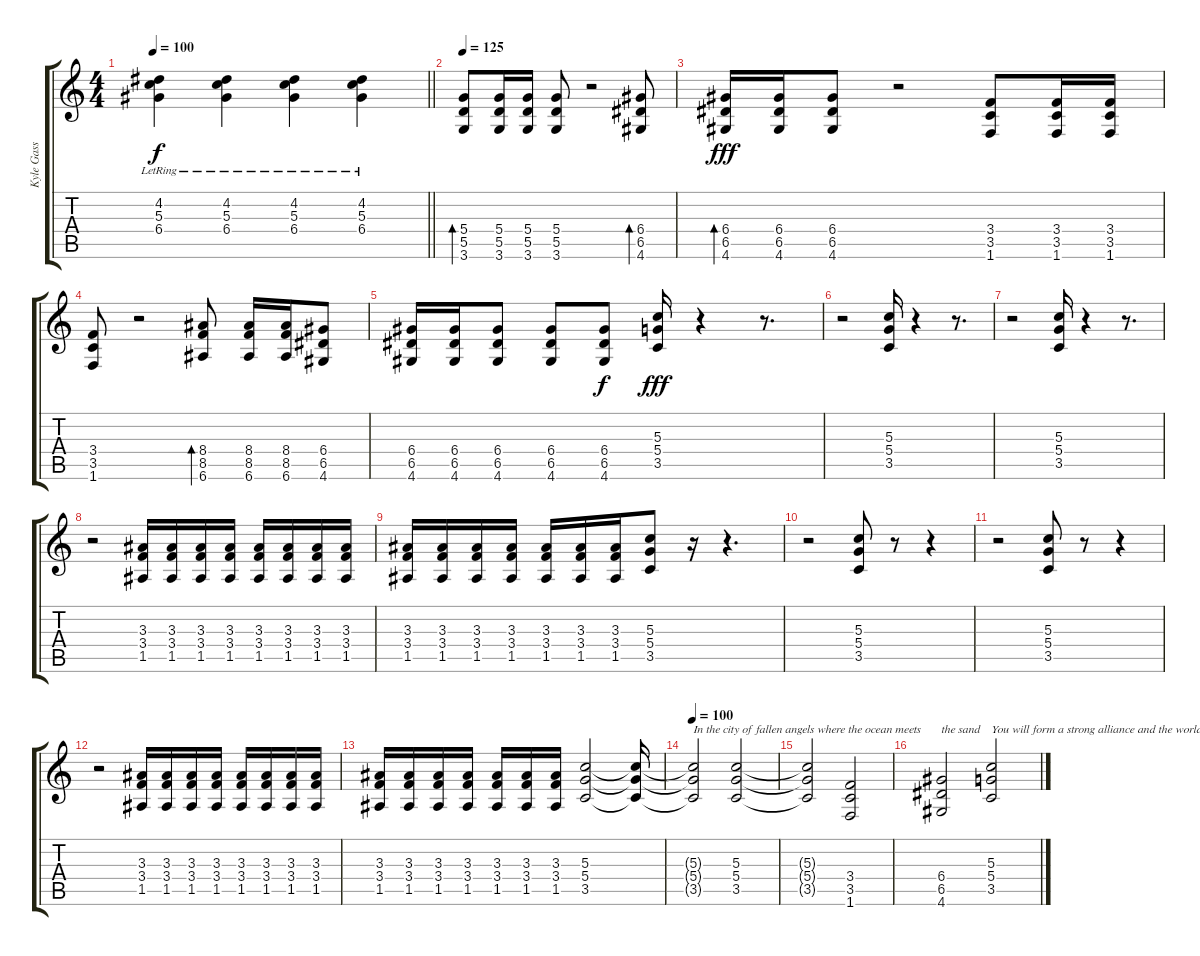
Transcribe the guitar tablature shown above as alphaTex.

\track ("Kyle Gass" "Kyle Gass") {instrument acousticguitarsteel}
\staff {score tabs}
\tuning (E4 B3 G3 D3 A2 E2) {hide}
\ts (4 4)
\tempo 100
\clef g2
\barLineRight lightlight
\ks c
(4.2{lr} 5.3{lr} 6.4{lr}).4{dy f} (4.2{lr} 5.3{lr} 6.4{lr}).4 (4.2{lr} 5.3{lr} 6.4{lr}).4 (4.2{lr} 5.3{lr} 6.4{lr}).4 |
\tempo 125
(5.4 5.5 3.6).8{bd 60 volume 16} (5.4 5.5 3.6).16 (5.4 5.5 3.6).16 (5.4 5.5 3.6).8 r.2 (6.4 6.5 4.6).8{bd 60} |
(6.4 6.5 4.6).16{bd 60 dy fff} (6.4 6.5 4.6).16 (6.4 6.5 4.6).8 r.2 (3.4 3.5 1.6).8 (3.4 3.5 1.6).16 (3.4 3.5 1.6).16 |
(3.4 3.5 1.6).8 r.2 (8.4 8.5 6.6).8{bd 60} (8.4 8.5 6.6).16 (8.4 8.5 6.6).16 (6.4 6.5 4.6).8 |
(6.4 6.5 4.6).16 (6.4 6.5 4.6).16 (6.4 6.5 4.6).8 (6.4 6.5 4.6).8 (6.4 6.5 4.6).8{dy f} (5.3 5.4 3.5).16{dy fff} r.4 r.8{d} |
r.2 (5.3 5.4 3.5).16 r.4 r.8{d} |
r.2 (5.3 5.4 3.5).16 r.4 r.8{d} |
r.2 (3.3 3.4 1.5).16 (3.3 3.4 1.5).16 (3.3 3.4 1.5).16 (3.3 3.4 1.5).16 (3.3 3.4 1.5).16 (3.3 3.4 1.5).16 (3.3 3.4 1.5).16 (3.3 3.4 1.5).16 |
(3.3 3.4 1.5).16 (3.3 3.4 1.5).16 (3.3 3.4 1.5).16 (3.3 3.4 1.5).16 (3.3 3.4 1.5).16 (3.3 3.4 1.5).16 (3.3 3.4 1.5).16 (5.3 5.4 3.5).8 r.16 r.4{d} |
r.2 (5.3 5.4 3.5).8 r.8 r.4 |
r.2 (5.3 5.4 3.5).8 r.8 r.4 |
r.2 (3.3 3.4 1.5).16 (3.3 3.4 1.5).16 (3.3 3.4 1.5).16 (3.3 3.4 1.5).16 (3.3 3.4 1.5).16 (3.3 3.4 1.5).16 (3.3 3.4 1.5).16 (3.3 3.4 1.5).16 |
(3.3 3.4 1.5).16 (3.3 3.4 1.5).16 (3.3 3.4 1.5).16 (3.3 3.4 1.5).16 (3.3 3.4 1.5).16 (3.3 3.4 1.5).16 (3.3 3.4 1.5).16 (5.3 5.4 3.5).2 (5.3{t} 5.4{t} 3.5{t}).16 |
\tempo 100
(5.3{t} 5.4{t} 3.5{t}).2{txt "In the city of fallen angels where the ocean meets"} (5.3 5.4 3.5).2 |
(5.3{t} 5.4{t} 3.5{t}).2 (3.4 3.5 1.6).2 |
(6.4 6.5 4.6).2{txt "the sand"} (5.3 5.4 3.5).2{txt "You will form a strong alliance and the worlds"}
